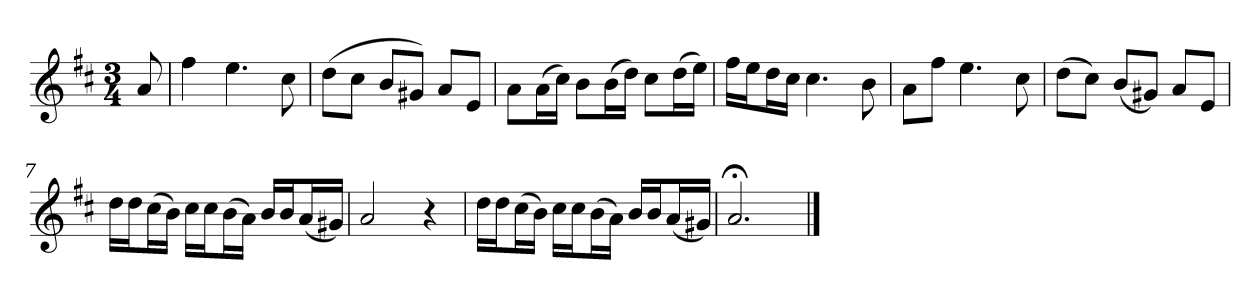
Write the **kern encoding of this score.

**kern
*part1
*staff1
*k[f#c#]
*D:
*M3/4
*MM120
=
8a
=1
4ff#
4.ee
8cc#
=2
(8ddL
8cc#J
8bL
8g#XJ)
8aL
8eJ
=3
8aL
(16aL
16cc#JJ)
8bL
(16bL
16ddJJ)
8cc#L
(16ddL
16eeJJ)
=4
16ff#LL
16eeJ
16ddL
16cc#JJ
4.cc#
8b
=5
8aL
8ff#J
4.ee
8cc#
=6
(8ddL
8cc#J)
(8bL
8g#XJ)
8aL
8eJ
=7
16ddLL
16ddJ
(16cc#L
16bJJ)
16cc#LL
16cc#J
(16bL
16aJJ)
16bLL
16bJ
(16aL
16g#XJJ)
=8
2a
4r
=9
16ddLL
16ddJ
(16cc#L
16bJJ)
16cc#LL
16cc#J
(16bL
16aJJ)
16bLL
16bJ
(16aL
16g#XJJ)
=10
2.a;<
==
*-
